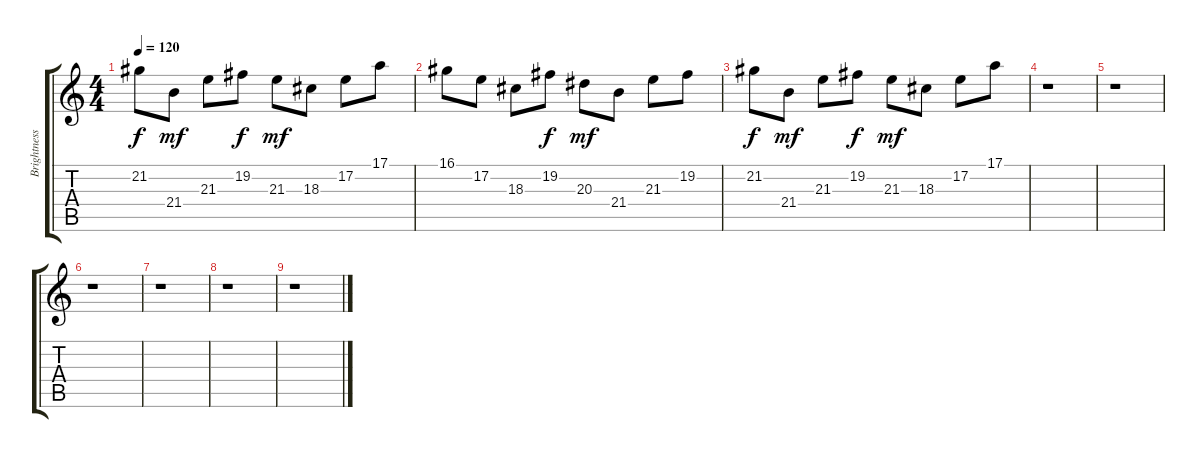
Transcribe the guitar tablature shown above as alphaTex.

\track ("Brightness" "Brightness") {instrument fx5brightness}
\staff {score tabs}
\tuning (E4 B3 G3 D3 A2 E2) {hide}
\ts (4 4)
\tempo 120
\clef g2
\ks c
21.2.8{dy f} 21.4.8{dy mf} 21.3.8 19.2.8{dy f} 21.3.8{dy mf} 18.3.8 17.2.8 17.1.8 |
16.1.8 17.2.8 18.3.8 19.2.8{dy f} 20.3.8{dy mf} 21.4.8 21.3.8 19.2.8 |
21.2.8{dy f} 21.4.8{dy mf} 21.3.8 19.2.8{dy f} 21.3.8{dy mf} 18.3.8 17.2.8 17.1.8 |
r.1 |
r.1 |
r.1 |
r.1 |
r.1 |
r.1
